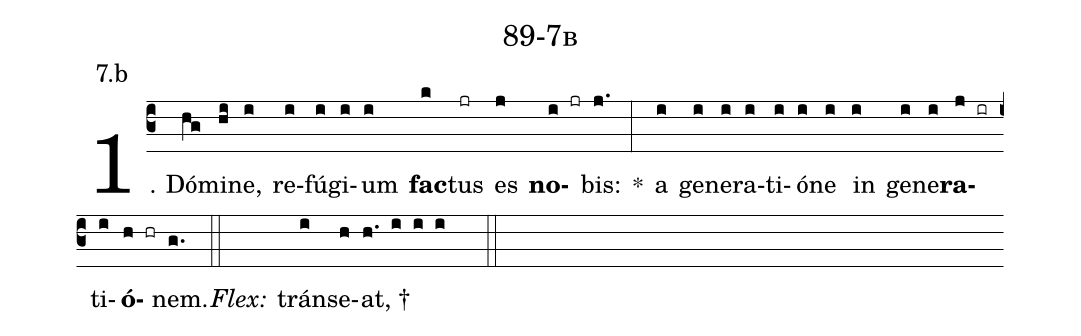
name: 89-7b;
annotation: 7.b;
%%
(c3)1. Dó(hg)mi(hi)ne,(i) re(i)fú(i)gi(i)um(i) <b>fac</b>(k)tus(jr) es(j) <b>no</b>(i jr)bis:(j.) *(:) a(i) ge(i)ne(i)ra(i)ti(i)ó(i)ne(i) in(i) ge(i)ne(i)<b>ra</b>(j ir)ti(i)<b>ó</b>(h hr)nem.(g.) (::)
<i>Flex:</i>()  tráns(i)e(h)at, †(h. i i i  ::)
